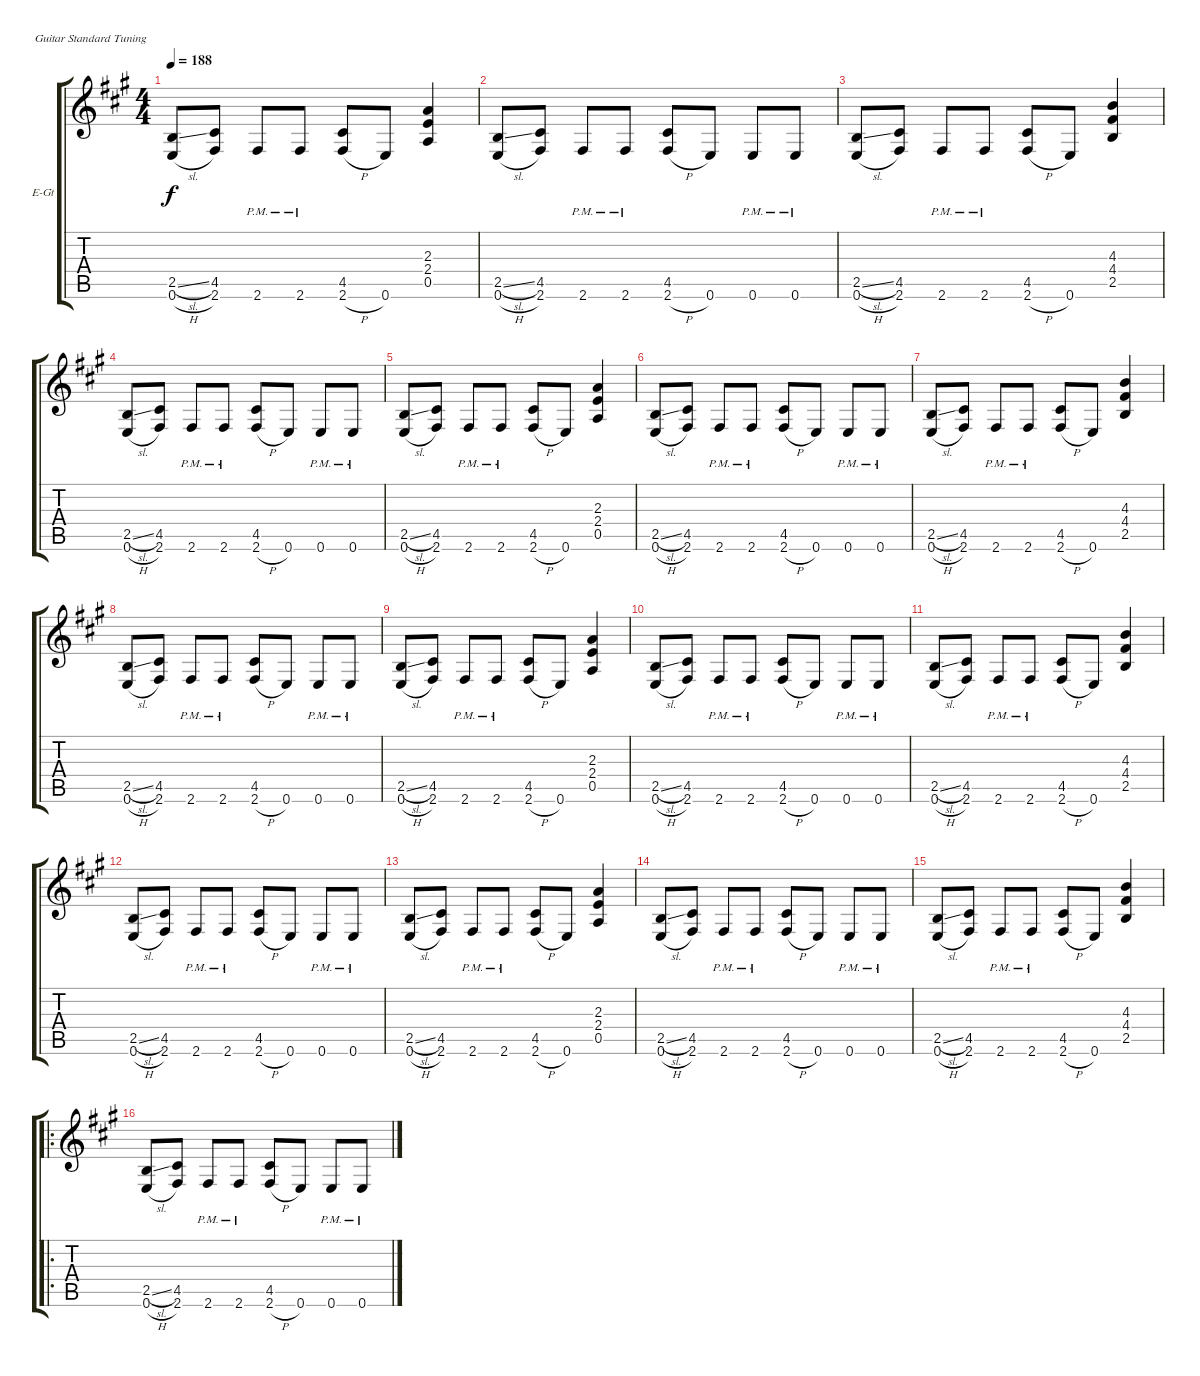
\bracketExtendMode groupsimilarinstruments
\firstSystemTrackNameOrientation horizontal
\otherSystemsTrackNameOrientation horizontal
\track ("Kirk Hammett" "E-Gt") {instrument distortionguitar}
\staff {score tabs}
\tuning (E4 B3 G3 D3 A2 E2)
\ts (4 4)
\tempo 188
\clef g2
\ks a
(2.5{sl} 0.6{h}).8{dy f} (4.5 2.6).8 2.6{pm}.8 2.6{pm}.8 (4.5 2.6{h}).8 0.6.8 (2.3 2.4 0.5).4 |
(2.5{sl} 0.6{h}).8 (4.5 2.6).8 2.6{pm}.8 2.6{pm}.8 (4.5 2.6{h}).8 0.6.8 0.6{pm}.8 0.6{pm}.8 |
(2.5{sl} 0.6{h}).8 (4.5 2.6).8 2.6{pm}.8 2.6{pm}.8 (4.5 2.6{h}).8 0.6.8 (4.3 4.4 2.5).4 |
(2.5{sl} 0.6{h}).8 (4.5 2.6).8 2.6{pm}.8 2.6{pm}.8 (4.5 2.6{h}).8 0.6.8 0.6{pm}.8 0.6{pm}.8 |
(2.5{sl} 0.6{h}).8 (4.5 2.6).8 2.6{pm}.8 2.6{pm}.8 (4.5 2.6{h}).8 0.6.8 (2.3 2.4 0.5).4 |
(2.5{sl} 0.6{h}).8 (4.5 2.6).8 2.6{pm}.8 2.6{pm}.8 (4.5 2.6{h}).8 0.6.8 0.6{pm}.8 0.6{pm}.8 |
(2.5{sl} 0.6{h}).8 (4.5 2.6).8 2.6{pm}.8 2.6{pm}.8 (4.5 2.6{h}).8 0.6.8 (4.3 4.4 2.5).4 |
(2.5{sl} 0.6{h}).8 (4.5 2.6).8 2.6{pm}.8 2.6{pm}.8 (4.5 2.6{h}).8 0.6.8 0.6{pm}.8 0.6{pm}.8 |
(2.5{sl} 0.6{h}).8 (4.5 2.6).8 2.6{pm}.8 2.6{pm}.8 (4.5 2.6{h}).8 0.6.8 (2.3 2.4 0.5).4 |
(2.5{sl} 0.6{h}).8 (4.5 2.6).8 2.6{pm}.8 2.6{pm}.8 (4.5 2.6{h}).8 0.6.8 0.6{pm}.8 0.6{pm}.8 |
(2.5{sl} 0.6{h}).8 (4.5 2.6).8 2.6{pm}.8 2.6{pm}.8 (4.5 2.6{h}).8 0.6.8 (4.3 4.4 2.5).4 |
(2.5{sl} 0.6{h}).8 (4.5 2.6).8 2.6{pm}.8 2.6{pm}.8 (4.5 2.6{h}).8 0.6.8 0.6{pm}.8 0.6{pm}.8 |
(2.5{sl} 0.6{h}).8 (4.5 2.6).8 2.6{pm}.8 2.6{pm}.8 (4.5 2.6{h}).8 0.6.8 (2.3 2.4 0.5).4 |
(2.5{sl} 0.6{h}).8 (4.5 2.6).8 2.6{pm}.8 2.6{pm}.8 (4.5 2.6{h}).8 0.6.8 0.6{pm}.8 0.6{pm}.8 |
(2.5{sl} 0.6{h}).8 (4.5 2.6).8 2.6{pm}.8 2.6{pm}.8 (4.5 2.6{h}).8 0.6.8 (4.3 4.4 2.5).4 |
\ro
(2.5{sl} 0.6{h}).8 (4.5 2.6).8 2.6{pm}.8 2.6{pm}.8 (4.5 2.6{h}).8 0.6.8 0.6{pm}.8 0.6{pm}.8
